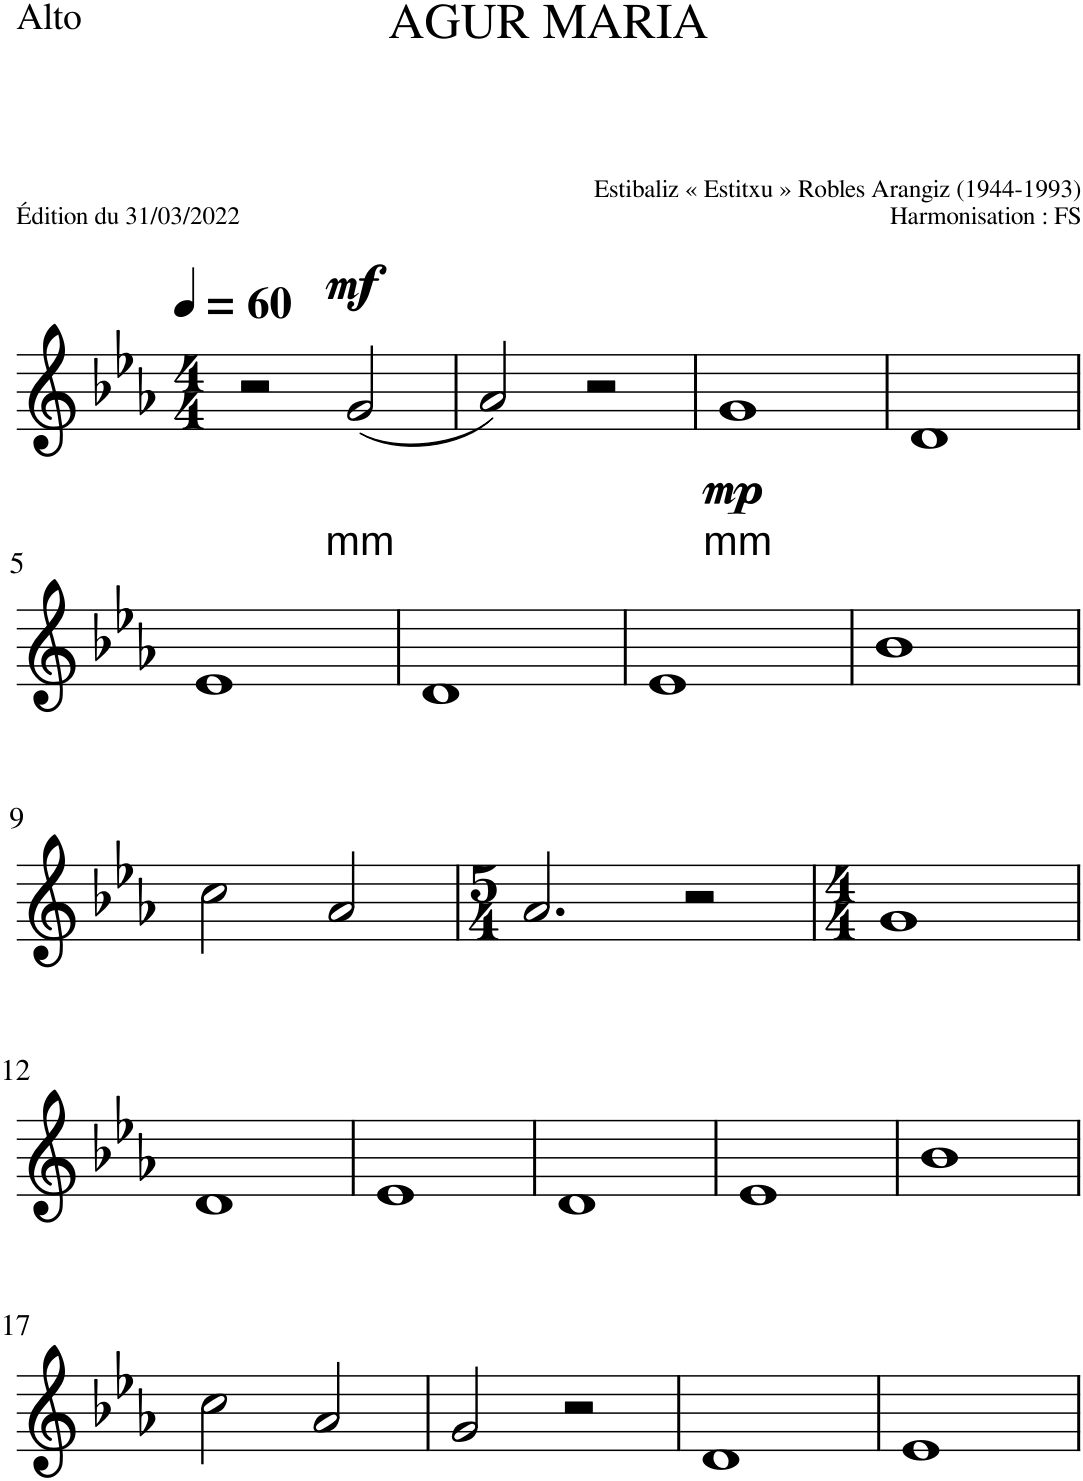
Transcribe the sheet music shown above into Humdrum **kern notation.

**kern	**text	**dynam
*part1	*part1	*part1
*staff1	*staff1	*staff1
*I"Alto	*	*
*I'A.	*	*
*clefG2	*	*
*k[b-e-a-]	*	*
*M4/4	*	*
*MM60	*	*
=1	=1	=1
2r	.	.
!	!LO:LY:b	!LO:DY:a
(2g/	mm	mf
=2	=2	=2
2a-/)	.	.
2r	.	.
=3	=3	=3
!	!LO:LY:b	!LO:DY:b
1g	mm	mp
=4	=4	=4
1d	.	.
!!LO:LB:g=z
=5	=5	=5
1e-	.	.
=6	=6	=6
1d	.	.
=7	=7	=7
1e-	.	.
=8	=8	=8
1b-	.	.
!!LO:LB:g=z
=9	=9	=9
2cc\	.	.
2a-/	.	.
=10	=10	=10
*M5/4	*	*
2.a-/	.	.
2r	.	.
=11	=11	=11
*M4/4	*	*
1g	.	.
!!LO:LB:g=z
=12	=12	=12
1d	.	.
=13	=13	=13
1e-	.	.
=14	=14	=14
1d	.	.
=15	=15	=15
1e-	.	.
=16	=16	=16
1b-	.	.
!!LO:LB:g=z
=17	=17	=17
2cc\	.	.
2a-/	.	.
=18	=18	=18
2g/	.	.
2r	.	.
=19	=19	=19
1d	.	.
=20	=20	=20
1e-	.	.
=	=	=
*-	*-	*-
